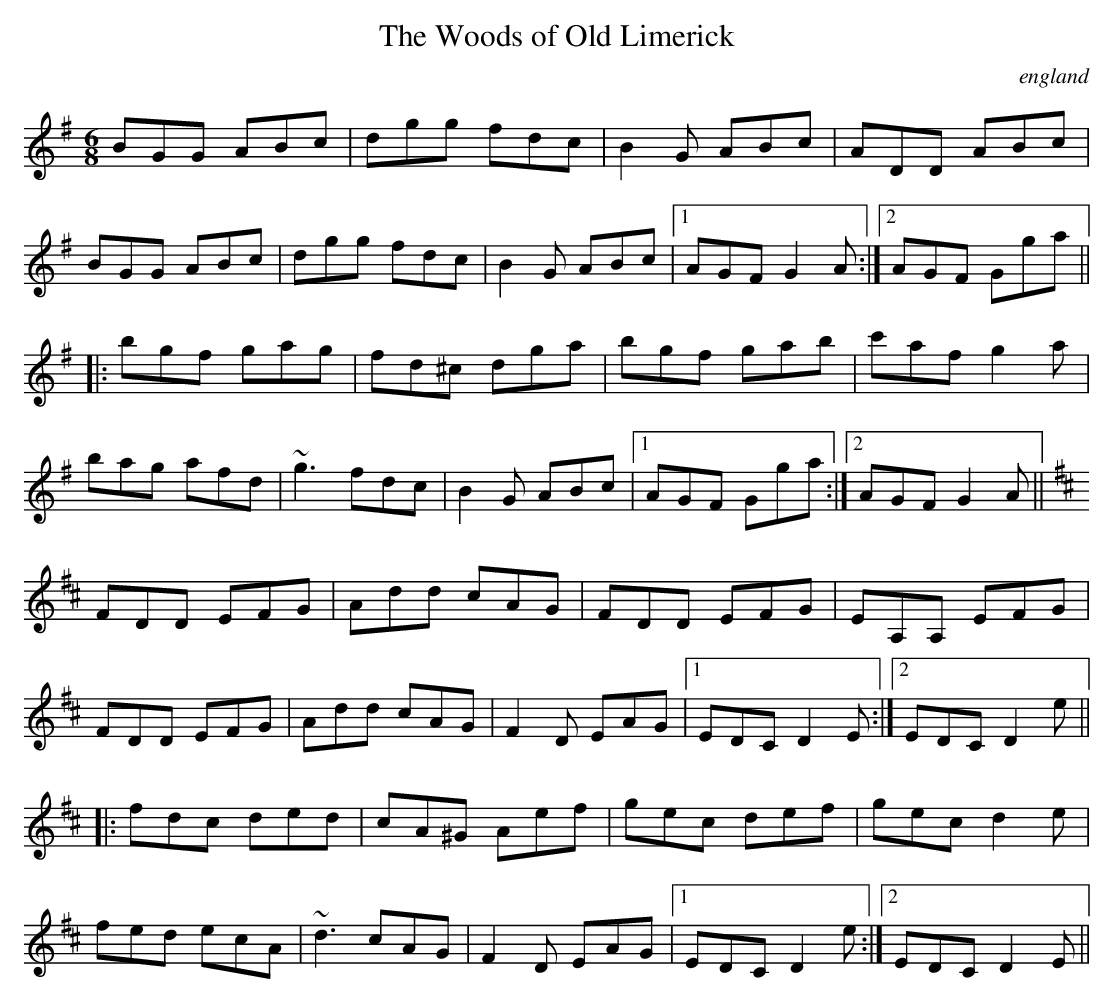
X:1
T:Woods of Old Limerick, The
O:england
M:6/8
K:G
BGG ABc|dgg fdc|B2G ABc|ADD ABc|
BGG ABc|dgg fdc|B2G ABc|1 AGF G2A:|2 AGF Gga||
|:bgf gag|fd^c dga|bgf gab|c'af g2a|
bag afd|~g3 fdc|B2G ABc|1 AGF Gga:|2 AGF G2A||
K:D
FDD EFG|Add cAG|FDD EFG|EA,A, EFG|
FDD EFG|Add cAG|F2D EAG|1 EDC D2E:|2 EDC D2e||
|:fdc ded|cA^G Aef|gec def|gec d2e|
fed ecA|~d3 cAG|F2D EAG|1 EDC D2e:|2 EDC D2E||
